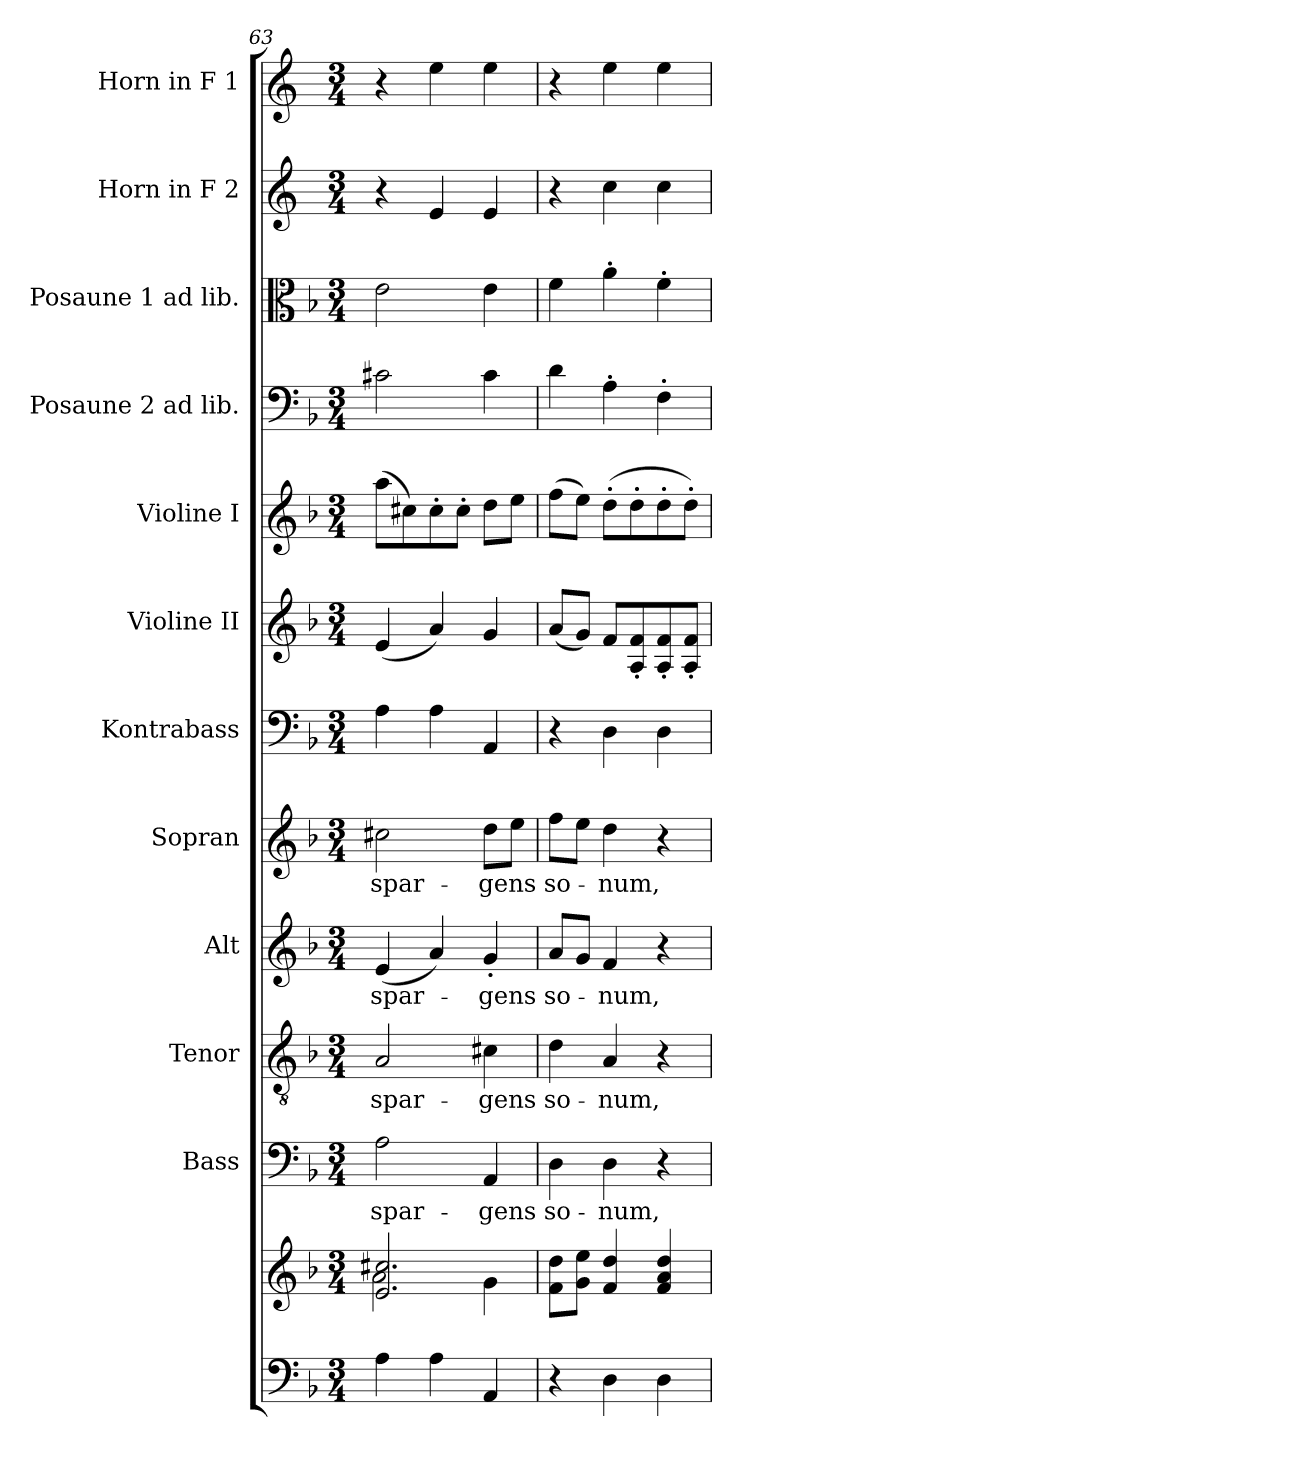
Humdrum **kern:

**kern	**kern	**kern	**text	**kern	**text	**kern	**text	**kern	**text	**kern	**kern	**kern	**kern	**kern	**kern	**kern
*part12	*part12	*part11	*part11	*part10	*part10	*part9	*part9	*part8	*part8	*part7	*part6	*part5	*part4	*part3	*part2	*part1
*staff13	*staff12	*staff11	*staff11	*staff10	*staff10	*staff9	*staff9	*staff8	*staff8	*staff7	*staff6	*staff5	*staff4	*staff3	*staff2	*staff1
*	*	*I"Bass	*	*I"Tenor	*	*I"Alt	*	*I"Sopran	*	*I"Kontrabass	*I"Violine II	*I"Violine I	*I"Posaune 2 ad lib.	*I"Posaune 1 ad lib.	*I"Horn in F 2	*I"Horn in F 1
*	*	*I'B.	*	*I'T.	*	*I'A.	*	*I'S.	*	*I'Kb.	*I'Vl. II	*I'Vl. I	*I'Pos. 2	*I'Pos. 1	*I'Hrn. F 2	*I'Hrn. F 1
*clefF4	*clefG2	*clefF4	*	*clefGv2	*	*clefG2	*	*clefG2	*	*clefF4	*clefG2	*clefG2	*clefF4	*clefC3	*clefG2	*clefG2
*	*	*	*	*	*	*	*	*	*	*ITrd7c12	*	*	*	*	*ITrd4c7	*ITrd4c7
*k[b-]	*k[b-]	*k[b-]	*	*k[b-]	*	*k[b-]	*	*k[b-]	*	*k[b-]	*k[b-]	*k[b-]	*k[b-]	*k[b-]	*k[b-]	*k[b-]
*F:	*F:	*F:	*	*F:	*	*F:	*	*F:	*	*F:	*F:	*F:	*F:	*F:	*F:	*F:
*M3/4	*M3/4	*M3/4	*	*M3/4	*	*M3/4	*	*M3/4	*	*M3/4	*M3/4	*M3/4	*M3/4	*M3/4	*M3/4	*M3/4
=63	=63	=63	=63	=63	=63	=63	=63	=63	=63	=63	=63	=63	=63	=63	=63	=63
*	*^	*	*	*	*	*	*	*	*	*	*	*	*	*	*	*
!	!	!	!	!LO:LY:b	!	!LO:LY:b	!	!LO:LY:b	!	!LO:LY:b	!	!	!	!	!	!	!
4A\	2.e/ 2.cc#X/	2a\	2A\	spar-	2A/	spar-	(<4e/	spar-	2cc#X\	spar-	4AA\	(<4e/	(>8aa\L	2c#X\	2e\	4r	4r
.	.	.	.	.	.	.	.	.	.	.	.	.	8cc#X\)	.	.	.	.
4A\	.	.	.	.	.	.	4a/)	.	.	.	4AA\	4a/)	8cc#'>\	.	.	4A/	4a\
.	.	.	.	.	.	.	.	.	.	.	.	.	8cc#'>\J	.	.	.	.
!	!	!	!	!LO:LY:b	!	!LO:LY:b	!	!LO:LY:b	!	!LO:LY:b	!	!	!	!	!	!	!
4AA/	.	4g\	4AA/	-gens	4c#X\	-gens	4g'</	-gens	8dd\L	-gens	4AAA/	4g/	8dd\L	4c#\	4e\	4A/	4a\
.	.	.	.	.	.	.	.	.	8ee\J	.	.	.	8ee\J	.	.	.	.
*	*v	*v	*	*	*	*	*	*	*	*	*	*	*	*	*	*	*
=64	=64	=64	=64	=64	=64	=64	=64	=64	=64	=64	=64	=64	=64	=64	=64	=64
!	!	!	!LO:LY:b	!	!LO:LY:b	!	!LO:LY:b	!	!LO:LY:b	!	!	!	!	!	!	!
4r	8f\ 8dd\L	4D\	so-	4d\	so-	8a/L	so-	8ff\L	so-	4r	(<8a/L	(>8ff\L	4d\	4f\	4r	4r
.	8g\ 8ee\J	.	.	.	.	8g/J	.	8ee\J	.	.	8g/J)	8ee\J)	.	.	.	.
!	!	!	!LO:LY:b	!	!LO:LY:b	!	!LO:LY:b	!	!LO:LY:b	!	!	!	!	!	!	!
4D\	4f/ 4dd/	4D\	-num,	4A/	-num,	4f/	-num,	4dd\	-num,	4DD\	8f/L	(>8dd'>\L	4A'>\	4a'>\	4f\	4a\
.	.	.	.	.	.	.	.	.	.	.	8A/'< 8f/'<	8dd'>\	.	.	.	.
4D\	4f/ 4a/ 4dd/	4r	.	4r	.	4r	.	4r	.	4DD\	8A/'< 8f/'<	8dd'>\	4F'>\	4f'>\	4f\	4a\
.	.	.	.	.	.	.	.	.	.	.	8A/'< 8f/'<J	8dd'>\J)	.	.	.	.
=	=	=	=	=	=	=	=	=	=	=	=	=	=	=	=	=
*-	*-	*-	*-	*-	*-	*-	*-	*-	*-	*-	*-	*-	*-	*-	*-	*-
